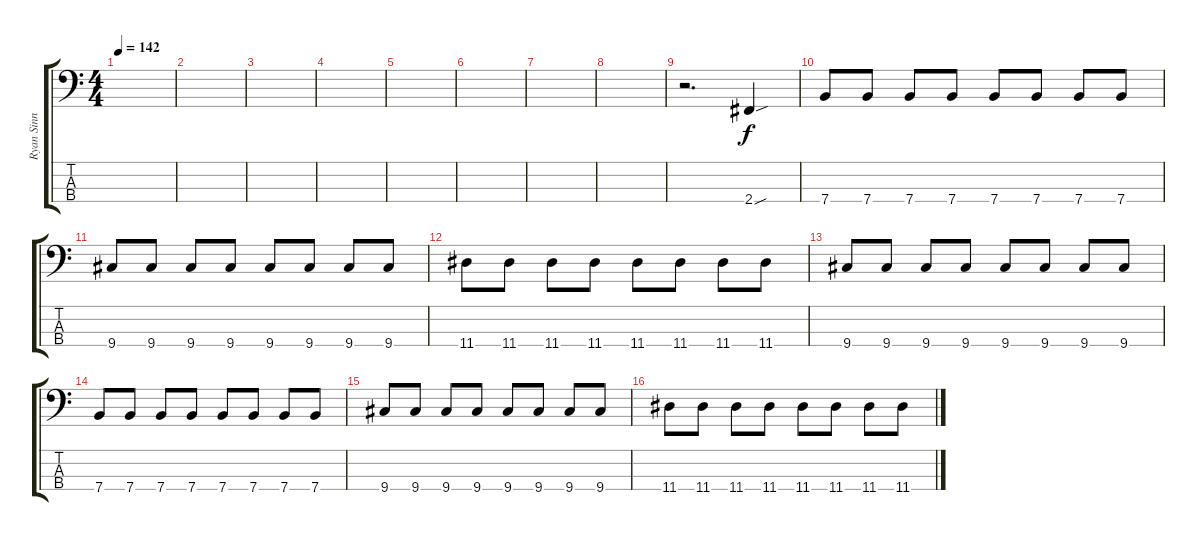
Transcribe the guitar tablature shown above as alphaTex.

\track ("Ryan Sinn" "Ryan Sinn") {instrument electricbassfinger}
\staff {score tabs}
\tuning (G2 D2 A1 E1) {hide}
\ts (4 4)
\tempo 142
\clef f4
\ks c
|
|
|
|
|
|
|
|
r.2{d} 2.4{sou}.4 |
7.4.8 7.4.8 7.4.8 7.4.8 7.4.8 7.4.8 7.4.8 7.4.8 |
9.4.8 9.4.8 9.4.8 9.4.8 9.4.8 9.4.8 9.4.8 9.4.8 |
11.4.8 11.4.8 11.4.8 11.4.8 11.4.8 11.4.8 11.4.8 11.4.8 |
9.4.8 9.4.8 9.4.8 9.4.8 9.4.8 9.4.8 9.4.8 9.4.8 |
7.4.8 7.4.8 7.4.8 7.4.8 7.4.8 7.4.8 7.4.8 7.4.8 |
9.4.8 9.4.8 9.4.8 9.4.8 9.4.8 9.4.8 9.4.8 9.4.8 |
11.4.8 11.4.8 11.4.8 11.4.8 11.4.8 11.4.8 11.4.8 11.4.8
